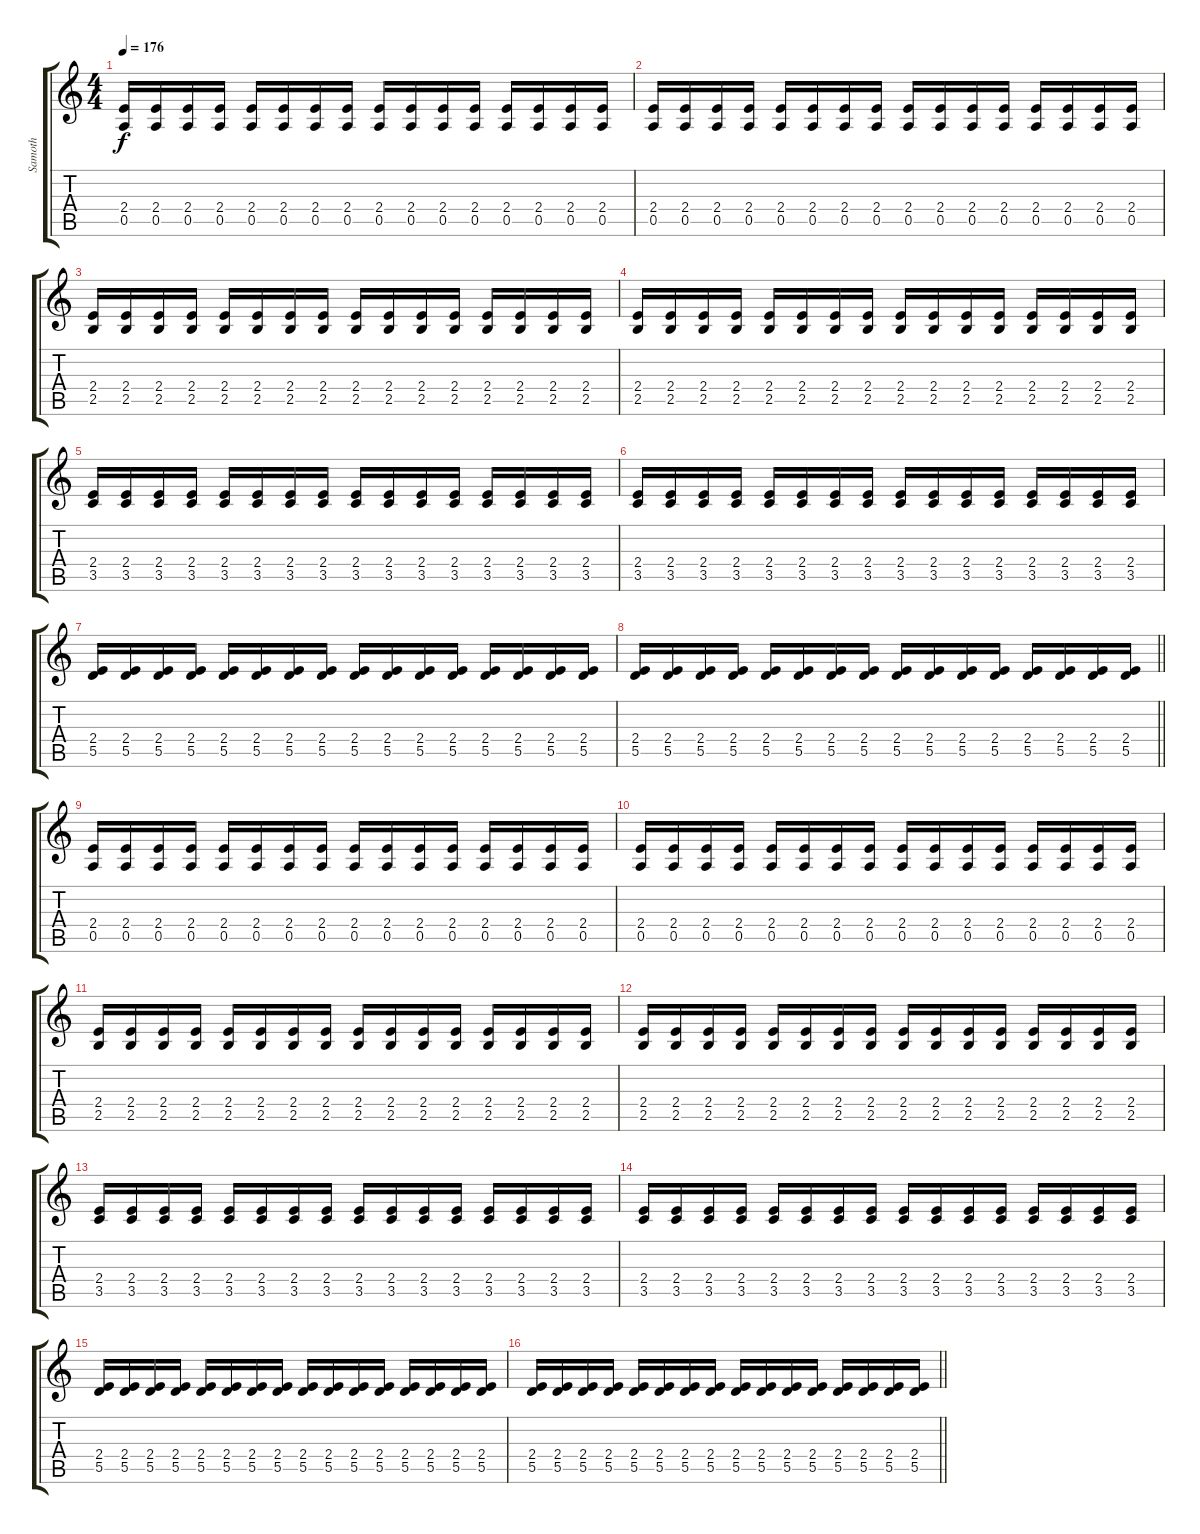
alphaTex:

\track ("Samoth" "Samoth") {instrument overdrivenguitar}
\staff {score tabs}
\tuning (E4 B3 G3 D3 A2 E2) {hide}
\ts (4 4)
\section ("" "")
\tempo 176
\clef g2
\ks c
(2.4 0.5).16{dy f} (2.4 0.5).16 (2.4 0.5).16 (2.4 0.5).16 (2.4 0.5).16 (2.4 0.5).16 (2.4 0.5).16 (2.4 0.5).16 (2.4 0.5).16 (2.4 0.5).16 (2.4 0.5).16 (2.4 0.5).16 (2.4 0.5).16 (2.4 0.5).16 (2.4 0.5).16 (2.4 0.5).16 |
(2.4 0.5).16 (2.4 0.5).16 (2.4 0.5).16 (2.4 0.5).16 (2.4 0.5).16 (2.4 0.5).16 (2.4 0.5).16 (2.4 0.5).16 (2.4 0.5).16 (2.4 0.5).16 (2.4 0.5).16 (2.4 0.5).16 (2.4 0.5).16 (2.4 0.5).16 (2.4 0.5).16 (2.4 0.5).16 |
(2.4 2.5).16 (2.4 2.5).16 (2.4 2.5).16 (2.4 2.5).16 (2.4 2.5).16 (2.4 2.5).16 (2.4 2.5).16 (2.4 2.5).16 (2.4 2.5).16 (2.4 2.5).16 (2.4 2.5).16 (2.4 2.5).16 (2.4 2.5).16 (2.4 2.5).16 (2.4 2.5).16 (2.4 2.5).16 |
(2.4 2.5).16 (2.4 2.5).16 (2.4 2.5).16 (2.4 2.5).16 (2.4 2.5).16 (2.4 2.5).16 (2.4 2.5).16 (2.4 2.5).16 (2.4 2.5).16 (2.4 2.5).16 (2.4 2.5).16 (2.4 2.5).16 (2.4 2.5).16 (2.4 2.5).16 (2.4 2.5).16 (2.4 2.5).16 |
(2.4 3.5).16 (2.4 3.5).16 (2.4 3.5).16 (2.4 3.5).16 (2.4 3.5).16 (2.4 3.5).16 (2.4 3.5).16 (2.4 3.5).16 (2.4 3.5).16 (2.4 3.5).16 (2.4 3.5).16 (2.4 3.5).16 (2.4 3.5).16 (2.4 3.5).16 (2.4 3.5).16 (2.4 3.5).16 |
(2.4 3.5).16 (2.4 3.5).16 (2.4 3.5).16 (2.4 3.5).16 (2.4 3.5).16 (2.4 3.5).16 (2.4 3.5).16 (2.4 3.5).16 (2.4 3.5).16 (2.4 3.5).16 (2.4 3.5).16 (2.4 3.5).16 (2.4 3.5).16 (2.4 3.5).16 (2.4 3.5).16 (2.4 3.5).16 |
(2.4 5.5).16 (2.4 5.5).16 (2.4 5.5).16 (2.4 5.5).16 (2.4 5.5).16 (2.4 5.5).16 (2.4 5.5).16 (2.4 5.5).16 (2.4 5.5).16 (2.4 5.5).16 (2.4 5.5).16 (2.4 5.5).16 (2.4 5.5).16 (2.4 5.5).16 (2.4 5.5).16 (2.4 5.5).16 |
\barLineRight lightlight
(2.4 5.5).16 (2.4 5.5).16 (2.4 5.5).16 (2.4 5.5).16 (2.4 5.5).16 (2.4 5.5).16 (2.4 5.5).16 (2.4 5.5).16 (2.4 5.5).16 (2.4 5.5).16 (2.4 5.5).16 (2.4 5.5).16 (2.4 5.5).16 (2.4 5.5).16 (2.4 5.5).16 (2.4 5.5).16 |
\section ("" "")
(2.4 0.5).16 (2.4 0.5).16 (2.4 0.5).16 (2.4 0.5).16 (2.4 0.5).16 (2.4 0.5).16 (2.4 0.5).16 (2.4 0.5).16 (2.4 0.5).16 (2.4 0.5).16 (2.4 0.5).16 (2.4 0.5).16 (2.4 0.5).16 (2.4 0.5).16 (2.4 0.5).16 (2.4 0.5).16 |
(2.4 0.5).16 (2.4 0.5).16 (2.4 0.5).16 (2.4 0.5).16 (2.4 0.5).16 (2.4 0.5).16 (2.4 0.5).16 (2.4 0.5).16 (2.4 0.5).16 (2.4 0.5).16 (2.4 0.5).16 (2.4 0.5).16 (2.4 0.5).16 (2.4 0.5).16 (2.4 0.5).16 (2.4 0.5).16 |
(2.4 2.5).16 (2.4 2.5).16 (2.4 2.5).16 (2.4 2.5).16 (2.4 2.5).16 (2.4 2.5).16 (2.4 2.5).16 (2.4 2.5).16 (2.4 2.5).16 (2.4 2.5).16 (2.4 2.5).16 (2.4 2.5).16 (2.4 2.5).16 (2.4 2.5).16 (2.4 2.5).16 (2.4 2.5).16 |
(2.4 2.5).16 (2.4 2.5).16 (2.4 2.5).16 (2.4 2.5).16 (2.4 2.5).16 (2.4 2.5).16 (2.4 2.5).16 (2.4 2.5).16 (2.4 2.5).16 (2.4 2.5).16 (2.4 2.5).16 (2.4 2.5).16 (2.4 2.5).16 (2.4 2.5).16 (2.4 2.5).16 (2.4 2.5).16 |
(2.4 3.5).16 (2.4 3.5).16 (2.4 3.5).16 (2.4 3.5).16 (2.4 3.5).16 (2.4 3.5).16 (2.4 3.5).16 (2.4 3.5).16 (2.4 3.5).16 (2.4 3.5).16 (2.4 3.5).16 (2.4 3.5).16 (2.4 3.5).16 (2.4 3.5).16 (2.4 3.5).16 (2.4 3.5).16 |
(2.4 3.5).16 (2.4 3.5).16 (2.4 3.5).16 (2.4 3.5).16 (2.4 3.5).16 (2.4 3.5).16 (2.4 3.5).16 (2.4 3.5).16 (2.4 3.5).16 (2.4 3.5).16 (2.4 3.5).16 (2.4 3.5).16 (2.4 3.5).16 (2.4 3.5).16 (2.4 3.5).16 (2.4 3.5).16 |
(2.4 5.5).16 (2.4 5.5).16 (2.4 5.5).16 (2.4 5.5).16 (2.4 5.5).16 (2.4 5.5).16 (2.4 5.5).16 (2.4 5.5).16 (2.4 5.5).16 (2.4 5.5).16 (2.4 5.5).16 (2.4 5.5).16 (2.4 5.5).16 (2.4 5.5).16 (2.4 5.5).16 (2.4 5.5).16 |
\barLineRight lightlight
(2.4 5.5).16 (2.4 5.5).16 (2.4 5.5).16 (2.4 5.5).16 (2.4 5.5).16 (2.4 5.5).16 (2.4 5.5).16 (2.4 5.5).16 (2.4 5.5).16 (2.4 5.5).16 (2.4 5.5).16 (2.4 5.5).16 (2.4 5.5).16 (2.4 5.5).16 (2.4 5.5).16 (2.4 5.5).16
